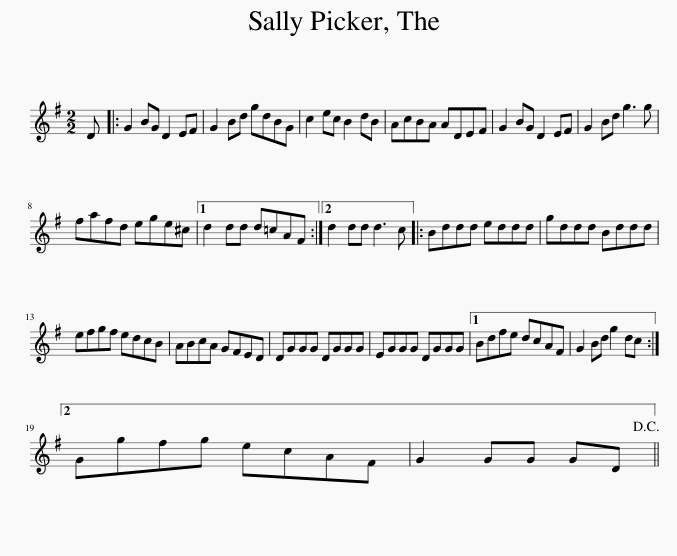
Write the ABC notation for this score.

X:1
L:1/8
M:2/2
I:linebreak $
K:G
V:1 treble
V:1
 D |: G2 BG D2 EF | G2 Bd gdBG | c2 ec B2 dB | AcBA ADEF | %5
 G2 BG D2 EF | G2 Bd g3 g |$ fafd ege^c |1 d2 dd d=cAF :|2 d2 dd d3 c |: %10
 Bddd eddd | gddd Bddd |$ efgf edcB | ABcA GFED | DGGG DGGG | %15
 EGGG DGGG |1 Bdfe dcAF | G2 Bd g2 dc :|2$ Ggfg ecAF | G2 GG GD!D.C.! || %20
